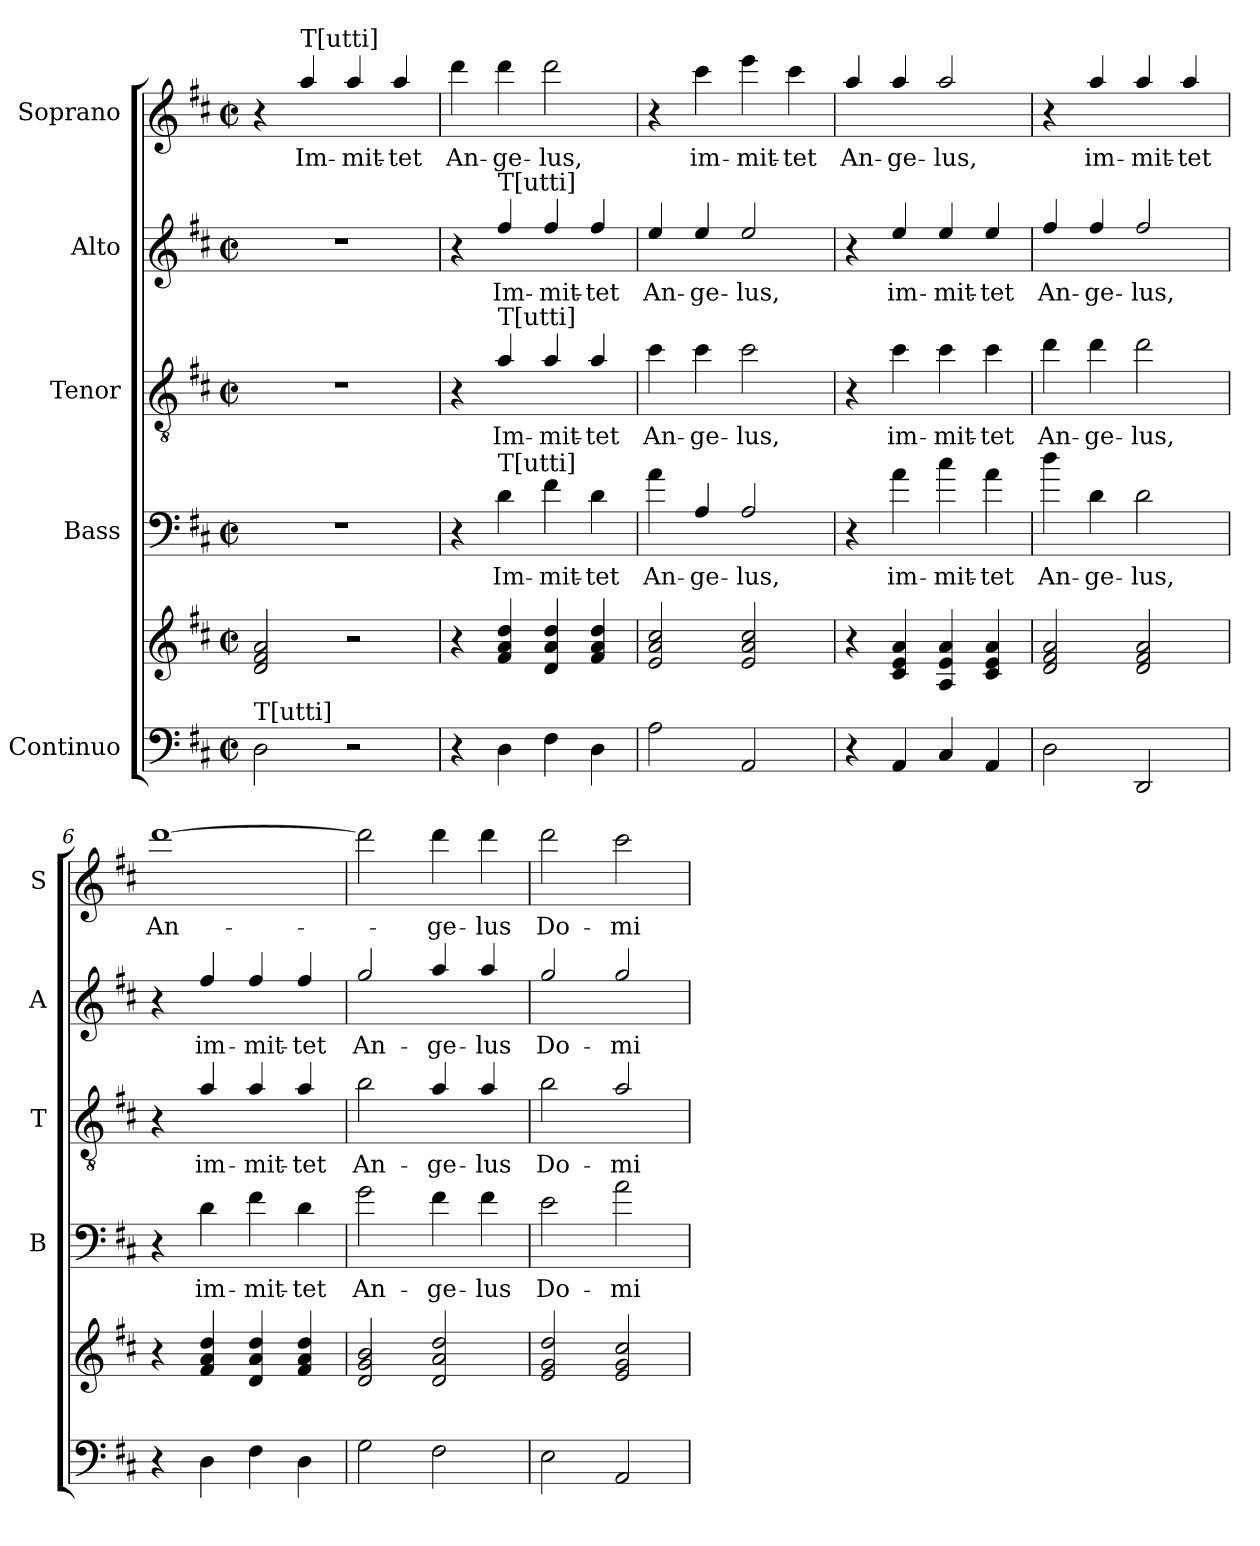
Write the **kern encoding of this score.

**kern	**kern	**kern	**text	**kern	**text	**kern	**text	**kern	**text
*part5	*part5	*part4	*part4	*part3	*part3	*part2	*part2	*part1	*part1
*staff6	*staff5	*staff4	*staff4	*staff3	*staff3	*staff2	*staff2	*staff1	*staff1
*I"Continuo	*	*I"Bass	*	*I"Tenor	*	*I"Alto	*	*I"Soprano	*
*	*	*I'B	*	*I'T	*	*I'A	*	*I'S	*
*clefF4	*clefG2	*clefF4	*	*clefGv2	*	*clefG2	*	*clefG2	*
*	*	*ITrd7c12	*	*ITrd7c12	*	*ITrd7c12	*	*ITrd7c12	*
*k[f#c#]	*k[f#c#]	*k[f#c#]	*	*k[f#c#]	*	*k[f#c#]	*	*k[f#c#]	*
*D:	*D:	*D:	*	*D:	*	*D:	*	*D:	*
*M2/2	*M2/2	*M2/2	*	*M2/2	*	*M2/2	*	*M2/2	*
*met(c|)	*met(c|)	*met(c|)	*	*met(c|)	*	*met(c|)	*	*met(c|)	*
=1	=1	=1	=1	=1	=1	=1	=1	=1	=1
!LO:TX:a:t=T[utti]	!	!	!	!	!	!	!	!	!
2D\	2d!/ 2f#!/ 2a!/	1r	.	1r	.	1r	.	4r	.
!	!	!	!	!	!	!	!	!LO:TX:a:t=T[utti]	!
!	!	!	!	!	!	!	!	!	!LO:LY:b
.	.	.	.	.	.	.	.	4a/	Im-
!	!	!	!	!	!	!	!	!	!LO:LY:b
2r	2r	.	.	.	.	.	.	4a/	-mit-
!	!	!	!	!	!	!	!	!	!LO:LY:b
.	.	.	.	.	.	.	.	4a/	-tet
=2	=2	=2	=2	=2	=2	=2	=2	=2	=2
!	!	!	!	!	!	!	!	!	!LO:LY:b
4r	4r	4r	.	4r	.	4r	.	4dd\	An-
!	!	!	!LO:LY:b	!	!	!	!	!	!
!	!	!	!	!	!LO:LY:b	!	!	!	!
!	!	!	!	!	!	!	!LO:LY:b	!	!
!	!	!	!	!	!	!LO:TX:a:t=T[utti]	!	!	!
!	!	!	!	!LO:TX:a:t=T[utti]	!	!	!	!	!
!	!	!LO:TX:a:t=T[utti]	!	!	!	!	!	!	!
!	!	!	!	!	!	!	!	!	!LO:LY:b
4D\	4f#!/ 4a!/ 4dd!/	4D\	Im-	4A/	Im-	4f#/	Im-	4dd\	-ge-
!	!	!	!LO:LY:b	!	!	!	!	!	!
!	!	!	!	!	!LO:LY:b	!	!	!	!
!	!	!	!	!	!	!	!LO:LY:b	!	!
!	!	!	!	!	!	!	!	!	!LO:LY:b
4F#\	4d!/ 4a!/ 4dd!/	4F#\	-mit-	4A/	-mit-	4f#/	-mit-	2dd\	-lus,
!	!	!	!LO:LY:b	!	!	!	!	!	!
!	!	!	!	!	!LO:LY:b	!	!	!	!
!	!	!	!	!	!	!	!LO:LY:b	!	!
4D\	4f#!/ 4a!/ 4dd!/	4D\	-tet	4A/	-tet	4f#/	-tet	.	.
=3	=3	=3	=3	=3	=3	=3	=3	=3	=3
!	!	!	!LO:LY:b	!	!	!	!	!	!
!	!	!	!	!	!LO:LY:b	!	!	!	!
!	!	!	!	!	!	!	!LO:LY:b	!	!
2A\	2e!/ 2a!/ 2cc#!/	4A\	An-	4c#\	An-	4e/	An-	4r	.
!	!	!	!LO:LY:b	!	!	!	!	!	!
!	!	!	!	!	!LO:LY:b	!	!	!	!
!	!	!	!	!	!	!	!LO:LY:b	!	!
!	!	!	!	!	!	!	!	!	!LO:LY:b
.	.	4AA/	-ge-	4c#\	-ge-	4e/	-ge-	4cc#\	im-
!	!	!	!LO:LY:b	!	!	!	!	!	!
!	!	!	!	!	!LO:LY:b	!	!	!	!
!	!	!	!	!	!	!	!LO:LY:b	!	!
!	!	!	!	!	!	!	!	!	!LO:LY:b
2AA/	2e!/ 2a!/ 2cc#!/	2AA/	-lus,	2c#\	-lus,	2e/	-lus,	4ee\	-mit-
!	!	!	!	!	!	!	!	!	!LO:LY:b
.	.	.	.	.	.	.	.	4cc#\	-tet
=4	=4	=4	=4	=4	=4	=4	=4	=4	=4
!	!	!	!	!	!	!	!	!	!LO:LY:b
4r	4r	4r	.	4r	.	4r	.	4a/	An-
!	!	!	!LO:LY:b	!	!	!	!	!	!
!	!	!	!	!	!LO:LY:b	!	!	!	!
!	!	!	!	!	!	!	!LO:LY:b	!	!
!	!	!	!	!	!	!	!	!	!LO:LY:b
4AA/	4c#!/ 4e!/ 4a!/	4A\	im-	4c#\	im-	4e/	im-	4a/	-ge-
!	!	!	!LO:LY:b	!	!	!	!	!	!
!	!	!	!	!	!LO:LY:b	!	!	!	!
!	!	!	!	!	!	!	!LO:LY:b	!	!
!	!	!	!	!	!	!	!	!	!LO:LY:b
4C#/	4A!/ 4e!/ 4a!/	4c#\	-mit-	4c#\	-mit-	4e/	-mit-	2a/	-lus,
!	!	!	!LO:LY:b	!	!	!	!	!	!
!	!	!	!	!	!LO:LY:b	!	!	!	!
!	!	!	!	!	!	!	!LO:LY:b	!	!
4AA/	4c#!/ 4e!/ 4a!/	4A\	-tet	4c#\	-tet	4e/	-tet	.	.
=5	=5	=5	=5	=5	=5	=5	=5	=5	=5
!	!	!	!LO:LY:b	!	!	!	!	!	!
!	!	!	!	!	!LO:LY:b	!	!	!	!
!	!	!	!	!	!	!	!LO:LY:b	!	!
2D\	2d!/ 2f#!/ 2a!/	4d\	An-	4d\	An-	4f#/	An-	4r	.
!	!	!	!LO:LY:b	!	!	!	!	!	!
!	!	!	!	!	!LO:LY:b	!	!	!	!
!	!	!	!	!	!	!	!LO:LY:b	!	!
!	!	!	!	!	!	!	!	!	!LO:LY:b
.	.	4D\	-ge-	4d\	-ge-	4f#/	-ge-	4a/	im-
!	!	!	!LO:LY:b	!	!	!	!	!	!
!	!	!	!	!	!LO:LY:b	!	!	!	!
!	!	!	!	!	!	!	!LO:LY:b	!	!
!	!	!	!	!	!	!	!	!	!LO:LY:b
2DD/	2d!/ 2f#!/ 2a!/	2D\	-lus,	2d\	-lus,	2f#/	-lus,	4a/	-mit-
!	!	!	!	!	!	!	!	!	!LO:LY:b
.	.	.	.	.	.	.	.	4a/	-tet
=6	=6	=6	=6	=6	=6	=6	=6	=6	=6
!	!	!	!	!	!	!	!	!	!LO:LY:b
4r	4r	4r	.	4r	.	4r	.	[1dd	An-
!	!	!	!LO:LY:b	!	!	!	!	!	!
!	!	!	!	!	!LO:LY:b	!	!	!	!
!	!	!	!	!	!	!	!LO:LY:b	!	!
4D\	4f#!/ 4a!/ 4dd!/	4D\	im-	4A/	im-	4f#/	im-	.	.
!	!	!	!LO:LY:b	!	!	!	!	!	!
!	!	!	!	!	!LO:LY:b	!	!	!	!
!	!	!	!	!	!	!	!LO:LY:b	!	!
4F#\	4d!/ 4a!/ 4dd!/	4F#\	-mit-	4A/	-mit-	4f#/	-mit-	.	.
!	!	!	!LO:LY:b	!	!	!	!	!	!
!	!	!	!	!	!LO:LY:b	!	!	!	!
!	!	!	!	!	!	!	!LO:LY:b	!	!
4D\	4f#!/ 4a!/ 4dd!/	4D\	-tet	4A/	-tet	4f#/	-tet	.	.
=7	=7	=7	=7	=7	=7	=7	=7	=7	=7
!	!	!	!LO:LY:b	!	!	!	!	!	!
!	!	!	!	!	!LO:LY:b	!	!	!	!
!	!	!	!	!	!	!	!LO:LY:b	!	!
2G\	2d!/ 2g!/ 2b!/	2G\	An-	2B\	An-	2g/	An-	2dd\]	.
!	!	!	!LO:LY:b	!	!	!	!	!	!
!	!	!	!	!	!LO:LY:b	!	!	!	!
!	!	!	!	!	!	!	!LO:LY:b	!	!
!	!	!	!	!	!	!	!	!	!LO:LY:b
2F#\	2d!/ 2a!/ 2dd!/	4F#\	-ge-	4A/	-ge-	4a/	-ge-	4dd\	-ge-
!	!	!	!LO:LY:b	!	!	!	!	!	!
!	!	!	!	!	!LO:LY:b	!	!	!	!
!	!	!	!	!	!	!	!LO:LY:b	!	!
!	!	!	!	!	!	!	!	!	!LO:LY:b
.	.	4F#\	-lus	4A/	-lus	4a/	-lus	4dd\	-lus
=8	=8	=8	=8	=8	=8	=8	=8	=8	=8
!	!	!	!LO:LY:b	!	!	!	!	!	!
!	!	!	!	!	!LO:LY:b	!	!	!	!
!	!	!	!	!	!	!	!LO:LY:b	!	!
!	!	!	!	!	!	!	!	!	!LO:LY:b
2E\	2e!/ 2g!/ 2dd!/	2E\	Do-	2B\	Do-	2g/	Do-	2dd\	Do-
!	!	!	!LO:LY:b	!	!	!	!	!	!
!	!	!	!	!	!LO:LY:b	!	!	!	!
!	!	!	!	!	!	!	!LO:LY:b	!	!
!	!	!	!	!	!	!	!	!	!LO:LY:b
2AA/	2e!/ 2g!/ 2cc#!/	2A\	-mi-	2A/	-mi-	2g/	-mi-	2cc#\	-mi-
=	=	=	=	=	=	=	=	=	=
*-	*-	*-	*-	*-	*-	*-	*-	*-	*-
